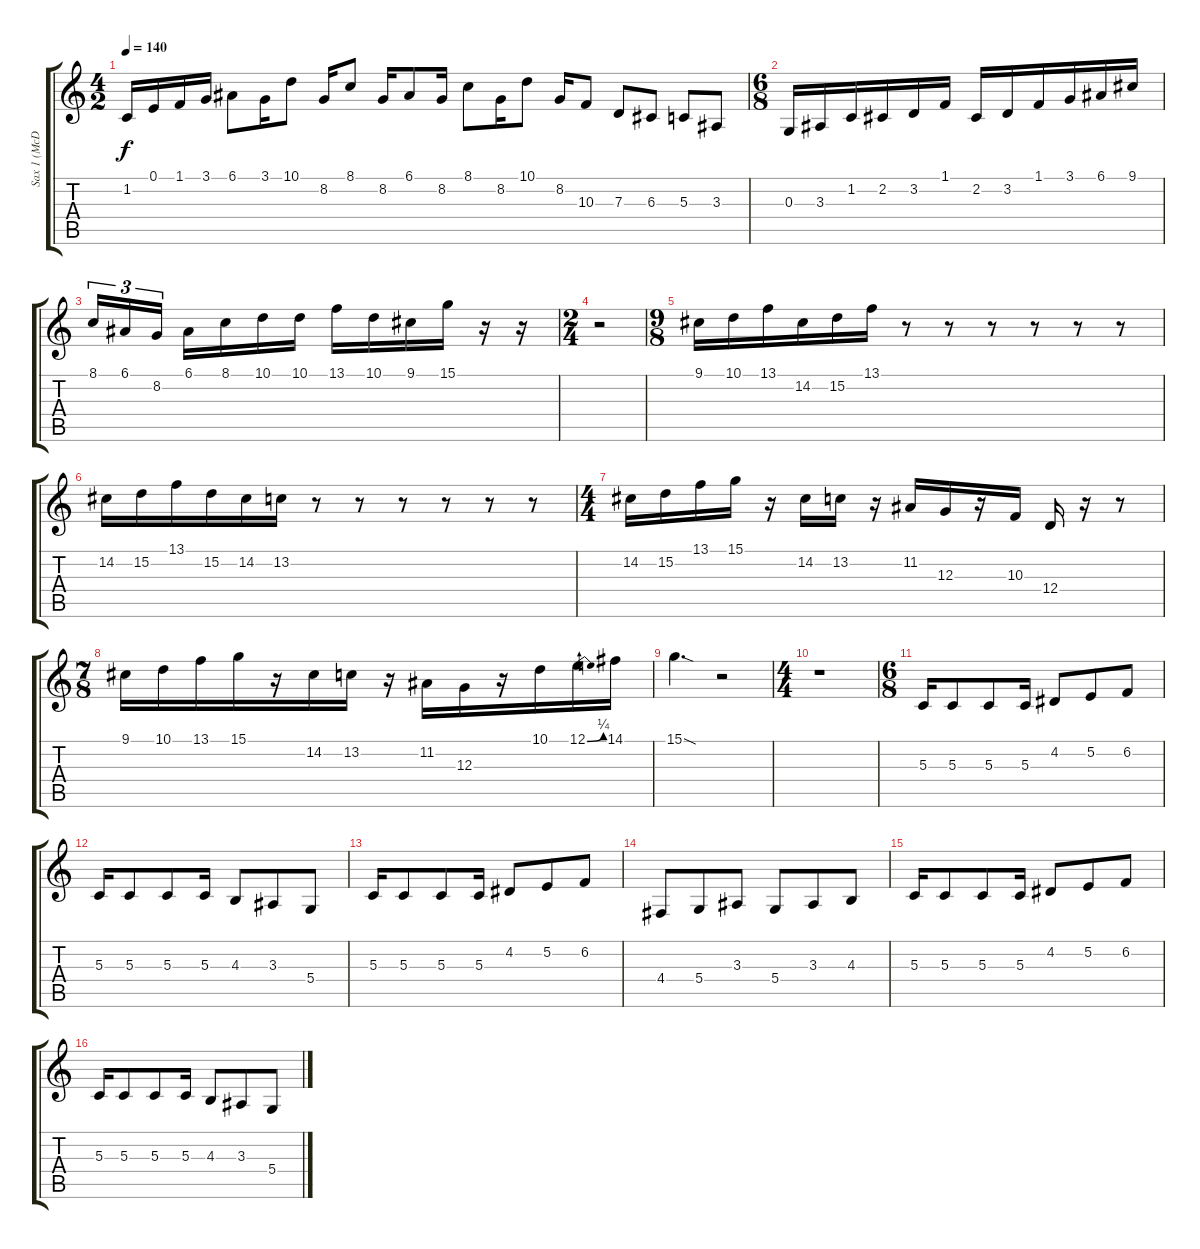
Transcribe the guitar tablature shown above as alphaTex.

\track ("Sax 1 (McDonald)" "Sax 1 (McD") {instrument tenorsax}
\staff {score tabs}
\tuning (E4 B3 G3 D3 A2 E2) {hide}
\ts (4 2)
\tempo 140
\clef g2
\ks c
1.2.16{dy f} 0.1.16 1.1.16 3.1.16 6.1.8 3.1.16 10.1.8 8.2.16 8.1.8 8.2.16 6.1.8 8.2.16 8.1.8 8.2.16 10.1.8 8.2.16 10.3.8 7.3.8 6.3.8 5.3.8 3.3.8 |
\ts (6 8)
0.3.16 3.3.16 1.2.16 2.2.16 3.2.16 1.1.16 2.2.16 3.2.16 1.1.16 3.1.16 6.1.16 9.1.16 |
8.1.16{tu (3 2)} 6.1.16{tu (3 2)} 8.2.16{tu (3 2)} 6.1.16 8.1.16 10.1.16 10.1.16 13.1.16 10.1.16 9.1.16 15.1.16 r.16 r.16 |
\ts (2 4)
r.2 |
\ts (9 8)
9.1.16 10.1.16 13.1.16 14.2.16 15.2.16 13.1.16 r.8 r.8 r.8 r.8 r.8 r.8 |
14.2.16 15.2.16 13.1.16 15.2.16 14.2.16 13.2.16 r.8 r.8 r.8 r.8 r.8 r.8 |
\ts (4 4)
14.2.16 15.2.16 13.1.16 15.1.16 r.16 14.2.16 13.2.16 r.16 11.2.16 12.3.16 r.16 10.3.16 12.4.16 r.16 r.8 |
\ts (7 8)
9.1.16 10.1.16 13.1.16 15.1.16 r.16 14.2.16 13.2.16 r.16 11.2.16 12.3.16 r.16 10.1.16 12.1{be (bend 0 0 60 1)}.16 14.1.16 |
15.1{sod}.4{d} r.2 |
\ts (4 4)
r.1 |
\ts (6 8)
5.3.16 5.3.8 5.3.8 5.3.16 4.2.8 5.2.8 6.2.8 |
5.3.16 5.3.8 5.3.8 5.3.16 4.3.8 3.3.8 5.4.8 |
5.3.16 5.3.8 5.3.8 5.3.16 4.2.8 5.2.8 6.2.8 |
4.4.8 5.4.8 3.3.8 5.4.8 3.3.8 4.3.8 |
5.3.16 5.3.8 5.3.8 5.3.16 4.2.8 5.2.8 6.2.8 |
5.3.16 5.3.8 5.3.8 5.3.16 4.3.8 3.3.8 5.4.8
